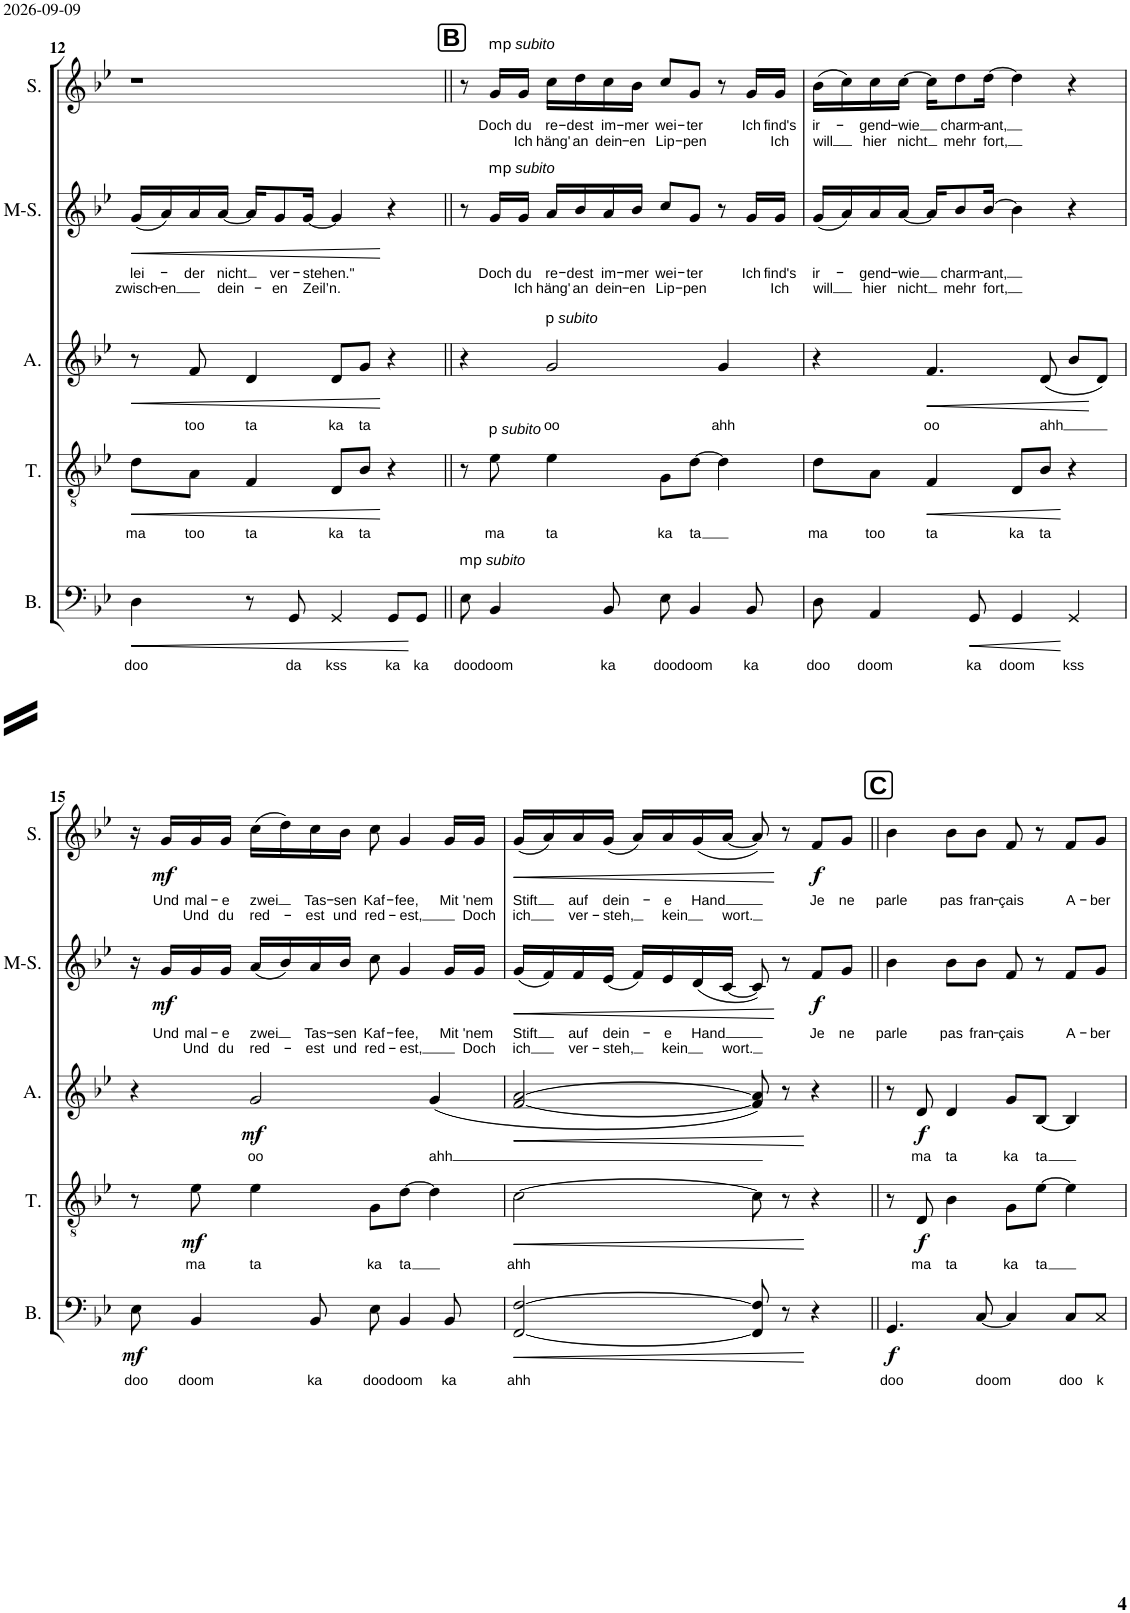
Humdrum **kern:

**kern	**text	**dynam	**kern	**text	**dynam	**kern	**text	**dynam	**kern	**text	**text	**dynam	**kern	**text	**text	**dynam
*part5	*part5	*part5	*part4	*part4	*part4	*part3	*part3	*part3	*part2	*part2	*part2	*part2	*part1	*part1	*part1	*part1
*staff5	*staff5	*staff5	*staff4	*staff4	*staff4	*staff3	*staff3	*staff3	*staff2	*staff2	*staff2	*staff2	*staff1	*staff1	*staff1	*staff1
*I"Bass	*	*	*I"Tenor	*	*	*I"Alto	*	*	*I"Mezzo-soprano	*	*	*	*I"Soprano	*	*	*
*I'B.	*	*	*I'T.	*	*	*I'A.	*	*	*I'M-S.	*	*	*	*I'S.	*	*	*
!!LO:PB:g=z
*clefF4	*	*	*clefGv2	*	*	*clefG2	*	*	*clefG2	*	*	*	*clefG2	*	*	*
*	*	*	*Trd7c12	*	*	*	*	*	*	*	*	*	*	*	*	*
*k[b-e-]	*	*	*k[b-e-]	*	*	*k[b-e-]	*	*	*k[b-e-]	*	*	*	*k[b-e-]	*	*	*
*g:	*	*	*g:	*	*	*g:	*	*	*g:	*	*	*	*g:	*	*	*
*M4/4	*	*	*M4/4	*	*	*M4/4	*	*	*M4/4	*	*	*	*M4/4	*	*	*
=12	=12	=12	=12	=12	=12	=12	=12	=12	=12	=12	=12	=12	=12	=12	=12	=12
!	!LO:LY:b	!LO:HP:b	!	!LO:LY:b	!LO:HP:b	!	!	!LO:HP:b	!	!LO:LY:b	!LO:LY:b	!LO:HP:b	!	!	!	!
4D\	doo	<	8d\L	ma	<	8r	.	<	(16g/LL	lei-	zwisch-	<	1r	.	.	.
!	!	!	!	!	!	!	!	!	!	!	!LO:LY:b	!	!	!	!	!
.	.	.	.	.	.	.	.	.	16a/)	.	-en	.	.	.	.	.
!	!	!	!	!LO:LY:b	!	!	!LO:LY:b	!	!	!LO:LY:b	!	!	!	!	!	!
.	.	.	8A\J	too	.	8f/	too	.	16a/	-der	.	.	.	.	.	.
!	!	!	!	!	!	!	!	!	!	!LO:LY:b	!LO:LY:b	!	!	!	!	!
.	.	.	.	.	.	.	.	.	[16a/JJ	nicht	dein-	.	.	.	.	.
!	!	!	!	!LO:LY:b	!	!	!LO:LY:b	!	!	!	!	!	!	!	!	!
8r	.	.	4F/	ta	.	4d/	ta	.	16a/KL]	.	.	.	.	.	.	.
!	!	!	!	!	!	!	!	!	!	!LO:LY:b	!LO:LY:b	!	!	!	!	!
.	.	.	.	.	.	.	.	.	8g/	ver-	-en	.	.	.	.	.
!	!LO:LY:b	!	!	!	!	!	!	!	!	!	!	!	!	!	!	!
8GG/	da	.	.	.	.	.	.	.	.	.	.	.	.	.	.	.
!	!	!	!	!	!	!	!	!	!	!LO:LY:b	!LO:LY:b	!	!	!	!	!
.	.	.	.	.	.	.	.	.	[16g/Jk	-stehen."	Zeil’n.	.	.	.	.	.
!	!LO:LY:b	!	!	!LO:LY:b	!	!	!LO:LY:b	!	!	!	!	!	!	!	!	!
4GG/	kss	.	8D/L	ka	.	8d/L	ka	.	4g/]	.	.	.	.	.	.	.
!	!	!	!	!LO:LY:b	!	!	!LO:LY:b	!	!	!	!	!	!	!	!	!
.	.	.	8B-/J	ta	.	8g/J	ta	.	.	.	.	.	.	.	.	.
!	!LO:LY:b	!	!	!	!	!	!	!	!	!	!	!	!	!	!	!
8GG/L	ka	.	4r	.	.	4r	.	.	4r	.	.	.	.	.	.	.
!	!LO:LY:b	!	!	!	!	!	!	!	!	!	!	!	!	!	!	!
8GG/J	ka	.	.	.	.	.	.	.	.	.	.	.	.	.	.	.
!!LO:REH:place=s1:a:B:cj:fs=15.4267:t=B
=13||	=13||	=13||	=13||	=13||	=13||	=13||	=13||	=13||	=13||	=13||	=13||	=13||	=13||	=13||	=13||	=13||
!LO:TX:a:t=mp	!	!	!	!	!	!	!	!	!	!	!	!	!	!	!	!
!LO:TX:a:i:t=subito	!	!	!	!	!	!	!	!	!	!	!	!	!	!	!	!
!	!LO:LY:b	!	!	!	!	!	!	!	!	!	!	!	!	!	!	!
8E-\	doo	.	8r	.	.	4r	.	.	8r	.	.	.	8r	.	.	.
!	!	!	!	!	!	!	!	!	!	!	!	!	!LO:TX:a:t=mp	!	!	!
!	!	!	!	!	!	!	!	!	!	!	!	!	!LO:TX:a:i:t=subito	!	!	!
!	!	!	!	!	!	!	!	!	!LO:TX:a:t=mp	!	!	!	!	!	!	!
!	!	!	!	!	!	!	!	!	!LO:TX:a:i:t=subito	!	!	!	!	!	!	!
!	!	!	!LO:TX:a:t=p	!	!	!	!	!	!	!	!	!	!	!	!	!
!	!	!	!LO:TX:a:i:t=subito	!	!	!	!	!	!	!	!	!	!	!	!	!
!	!LO:LY:b	!	!	!LO:LY:b	!	!	!	!	!	!LO:LY:b	!	!	!	!LO:LY:b	!	!
4BB-/	doom	.	8e-\	ma	.	.	.	.	16g/LL	Doch	.	.	16g/LL	Doch	.	.
!	!	!	!	!	!	!	!	!	!	!LO:LY:b	!LO:LY:b	!	!	!LO:LY:b	!LO:LY:b	!
.	.	.	.	.	.	.	.	.	16g/JJ	du	Ich	.	16g/JJ	du	Ich	.
!	!	!	!	!	!	!LO:TX:a:t=p	!	!	!	!	!	!	!	!	!	!
!	!	!	!	!	!	!LO:TX:a:i:t=subito	!	!	!	!	!	!	!	!	!	!
!	!	!	!	!LO:LY:b	!	!	!LO:LY:b	!	!	!LO:LY:b	!LO:LY:b	!	!	!LO:LY:b	!LO:LY:b	!
.	.	.	4e-\	ta	.	2g/	oo	.	16a/LL	re-	häng'	.	16cc\LL	re-	häng'	.
!	!	!	!	!	!	!	!	!	!	!LO:LY:b	!LO:LY:b	!	!	!LO:LY:b	!LO:LY:b	!
.	.	.	.	.	.	.	.	.	16b-/	-dest	an	.	16dd\	-dest	an	.
!	!LO:LY:b	!	!	!	!	!	!	!	!	!LO:LY:b	!LO:LY:b	!	!	!LO:LY:b	!LO:LY:b	!
8BB-/	ka	.	.	.	.	.	.	.	16a/	im-	dein-	.	16cc\	im-	dein-	.
!	!	!	!	!	!	!	!	!	!	!LO:LY:b	!LO:LY:b	!	!	!LO:LY:b	!LO:LY:b	!
.	.	.	.	.	.	.	.	.	16b-/JJ	-mer	-en	.	16b-\JJ	-mer	-en	.
!	!LO:LY:b	!	!	!LO:LY:b	!	!	!	!	!	!LO:LY:b	!LO:LY:b	!	!	!LO:LY:b	!LO:LY:b	!
8E-\	doo	.	8G\L	ka	.	.	.	.	8cc/L	wei-	Lip-	.	8cc/L	wei-	Lip-	.
!	!LO:LY:b	!	!	!LO:LY:b	!	!	!	!	!	!LO:LY:b	!LO:LY:b	!	!	!LO:LY:b	!LO:LY:b	!
4BB-/	doom	.	[8d\J	ta	.	.	.	.	8g/J	-ter	-pen	.	8g/J	-ter	-pen	.
!	!	!	!	!	!	!	!LO:LY:b	!	!	!	!	!	!	!	!	!
.	.	.	4d\]	.	.	4g/	ahh	.	8r	.	.	.	8r	.	.	.
!	!LO:LY:b	!	!	!	!	!	!	!	!	!LO:LY:b	!	!	!	!LO:LY:b	!	!
8BB-/	ka	.	.	.	.	.	.	.	16g/LL	Ich	.	.	16g/LL	Ich	.	.
!	!	!	!	!	!	!	!	!	!	!LO:LY:b	!LO:LY:b	!	!	!LO:LY:b	!LO:LY:b	!
.	.	.	.	.	.	.	.	.	16g/JJ	find's	Ich	.	16g/JJ	find's	Ich	.
=14	=14	=14	=14	=14	=14	=14	=14	=14	=14	=14	=14	=14	=14	=14	=14	=14
!	!LO:LY:b	!	!	!LO:LY:b	!	!	!	!	!	!LO:LY:b	!LO:LY:b	!	!	!LO:LY:b	!LO:LY:b	!
8D\	doo	.	8d\L	ma	.	4r	.	.	(16g/LL	ir-	will	.	(16b-\LL	ir-	will	.
.	.	.	.	.	.	.	.	.	16a/)	.	.	.	16cc\)	.	.	.
!	!LO:LY:b	!	!	!LO:LY:b	!	!	!	!	!	!LO:LY:b	!LO:LY:b	!	!	!LO:LY:b	!LO:LY:b	!
4AA/	doom	.	8A\J	too	.	.	.	.	16a/	-gend-	hier	.	16cc\	-gend-	hier	.
!	!	!	!	!	!	!	!	!	!	!LO:LY:b	!LO:LY:b	!	!	!LO:LY:b	!LO:LY:b	!
.	.	.	.	.	.	.	.	.	[16a/JJ	-wie	nicht	.	[16cc\JJ	-wie	nicht	.
!	!	!	!	!LO:LY:b	!LO:HP:b	!	!LO:LY:b	!LO:HP:b	!	!	!	!	!	!	!	!
.	.	.	4F/	ta	<	4.f/	oo	<	16a/KL]	.	.	.	16cc\KL]	.	.	.
!	!	!	!	!	!	!	!	!	!	!LO:LY:b	!LO:LY:b	!	!	!LO:LY:b	!LO:LY:b	!
.	.	.	.	.	.	.	.	.	8b-/	charm-	mehr	.	8dd\	charm-	mehr	.
!	!LO:LY:b	!LO:HP:b	!	!	!	!	!	!	!	!	!	!	!	!	!	!
8GG/	ka	<	.	.	.	.	.	.	.	.	.	.	.	.	.	.
!	!	!	!	!	!	!	!	!	!	!LO:LY:b	!LO:LY:b	!	!	!LO:LY:b	!LO:LY:b	!
.	.	.	.	.	.	.	.	.	[16b-/Jk	-ant,	fort,	.	[16dd\Jk	-ant,	fort,	.
!	!LO:LY:b	!	!	!LO:LY:b	!	!	!	!	!	!	!	!	!	!	!	!
4GG/	doom	.	8D/L	ka	.	.	.	.	4b-\]	.	.	.	4dd\]	.	.	.
!	!	!	!	!LO:LY:b	!	!	!LO:LY:b	!	!	!	!	!	!	!	!	!
.	.	.	8B-/J	ta	.	(8d/	ahh	.	.	.	.	.	.	.	.	.
!	!LO:LY:b	!	!	!	!	!	!	!	!	!	!	!	!	!	!	!
4GG/	kss	[	4r	.	[	8b-/L	.	.	4r	.	.	.	4r	.	.	.
.	.	.	.	.	.	8d/J)	.	[	.	.	.	.	.	.	.	.
!!LO:LB:g=z
=15	=15	=15	=15	=15	=15	=15	=15	=15	=15	=15	=15	=15	=15	=15	=15	=15
!	!LO:LY:b	!LO:DY:b	!	!	!	!	!	!	!	!	!	!	!	!	!	!
8E-\	doo	mf	8r	.	.	4r	.	.	16r	.	.	.	16r	.	.	.
!	!	!	!	!	!	!	!	!	!	!LO:LY:b	!	!LO:DY:b	!	!LO:LY:b	!	!LO:DY:b
.	.	.	.	.	.	.	.	.	16g/LL	Und	.	mf	16g/LL	Und	.	mf
!	!LO:LY:b	!	!	!LO:LY:b	!LO:DY:b	!	!	!	!	!LO:LY:b	!LO:LY:b	!	!	!LO:LY:b	!LO:LY:b	!
4BB-/	doom	.	8e-\	ma	mf	.	.	.	16g/	mal-	Und	.	16g/	mal-	Und	.
!	!	!	!	!	!	!	!	!	!	!LO:LY:b	!LO:LY:b	!	!	!LO:LY:b	!LO:LY:b	!
.	.	.	.	.	.	.	.	.	16g/JJ	-e	du	.	16g/JJ	-e	du	.
!	!	!	!	!LO:LY:b	!	!	!LO:LY:b	!LO:DY:b	!	!LO:LY:b	!LO:LY:b	!	!	!LO:LY:b	!LO:LY:b	!
.	.	.	4e-\	ta	.	2g/	oo	mf	(16a/LL	zwei	red-	.	(16cc\LL	zwei	red-	.
.	.	.	.	.	.	.	.	.	16b-/)	.	.	.	16dd\)	.	.	.
!	!LO:LY:b	!	!	!	!	!	!	!	!	!LO:LY:b	!LO:LY:b	!	!	!LO:LY:b	!LO:LY:b	!
8BB-/	ka	.	.	.	.	.	.	.	16a/	Tas-	-est	.	16cc\	Tas-	-est	.
!	!	!	!	!	!	!	!	!	!	!LO:LY:b	!LO:LY:b	!	!	!LO:LY:b	!LO:LY:b	!
.	.	.	.	.	.	.	.	.	16b-/JJ	-sen	und	.	16b-\JJ	-sen	und	.
!	!LO:LY:b	!	!	!LO:LY:b	!	!	!	!	!	!LO:LY:b	!LO:LY:b	!	!	!LO:LY:b	!LO:LY:b	!
8E-\	doo	.	8G\L	ka	.	.	.	.	8cc\	Kaf-	red-	.	8cc\	Kaf-	red-	.
!	!LO:LY:b	!	!	!LO:LY:b	!	!	!	!	!	!LO:LY:b	!LO:LY:b	!	!	!LO:LY:b	!LO:LY:b	!
4BB-/	doom	.	[8d\J	ta	.	.	.	.	4g/	-fee,	-est,	.	4g/	-fee,	-est,	.
!	!	!	!	!	!	!	!LO:LY:b	!	!	!	!	!	!	!	!	!
.	.	.	4d\]	.	.	(4g/	ahh	.	.	.	.	.	.	.	.	.
!	!LO:LY:b	!	!	!	!	!	!	!	!	!LO:LY:b	!	!	!	!LO:LY:b	!	!
8BB-/	ka	.	.	.	.	.	.	.	16g/LL	Mit	.	.	16g/LL	Mit	.	.
!	!	!	!	!	!	!	!	!	!	!LO:LY:b	!LO:LY:b	!	!	!LO:LY:b	!LO:LY:b	!
.	.	.	.	.	.	.	.	.	16g/JJ	'nem	Doch	.	16g/JJ	'nem	Doch	.
=16	=16	=16	=16	=16	=16	=16	=16	=16	=16	=16	=16	=16	=16	=16	=16	=16
!	!LO:LY:b	!	!	!LO:LY:b	!	!	!	!	!	!LO:LY:b	!LO:LY:b	!	!	!LO:LY:b	!LO:LY:b	!LO:HP:b
[2FF/ [2F/	ahh	.	[2c\	ahh	.	[2f/ [2a/	.	.	(16g/LL	Stift	ich	.	(16g/LL	Stift	ich	<
.	.	.	.	.	.	.	.	.	16f/)	.	.	.	16a/)	.	.	.
!	!	!	!	!	!	!	!	!	!	!LO:LY:b	!LO:LY:b	!	!	!LO:LY:b	!LO:LY:b	!
.	.	.	.	.	.	.	.	.	16f/	auf	ver-	.	16a/	auf	ver-	.
!	!	!	!	!	!	!	!	!	!	!LO:LY:b	!LO:LY:b	!	!	!LO:LY:b	!LO:LY:b	!
.	.	.	.	.	.	.	.	.	(16e-/JJ	dein-	-steh,	.	(16g/JJ	dein-	-steh,	.
.	.	.	.	.	.	.	.	.	16f/LL)	.	.	.	16a/LL)	.	.	.
!	!	!	!	!	!	!	!	!	!	!LO:LY:b	!LO:LY:b	!	!	!LO:LY:b	!LO:LY:b	!
.	.	.	.	.	.	.	.	.	16e-/	-e	kein	.	16a/	-e	kein	.
!	!	!	!	!	!	!	!	!	!	!LO:LY:b	!	!	!	!LO:LY:b	!	!
.	.	.	.	.	.	.	.	.	(16d/	Hand	.	.	(16g/	Hand	.	.
!	!	!	!	!	!	!	!	!	!	!	!LO:LY:b	!	!	!	!LO:LY:b	!
.	.	.	.	.	.	.	.	.	[16c/JJ	.	wort.	.	[16a/JJ	.	wort.	.
8FF/] 8F/]	.	.	8c\]	.	.	8f/] 8a/])	.	.	8c/])	.	.	.	8a/])	.	.	.
8r	.	.	8r	.	.	8r	.	.	8r	.	.	[	8r	.	.	[
!	!	!	!	!	!	!	!	!	!	!LO:LY:b	!	!LO:DY:b	!	!LO:LY:b	!	!LO:DY:b
4r	.	[	4r	.	[	4r	.	[	8f/L	Je	.	f	8f/L	Je	.	f
!	!	!	!	!	!	!	!	!	!	!LO:LY:b	!	!	!	!LO:LY:b	!	!
.	.	.	.	.	.	.	.	.	8g/J	ne	.	.	8g/J	ne	.	.
!!LO:REH:place=s1:a:B:cj:fs=15.4267:t=C
=17||	=17||	=17||	=17||	=17||	=17||	=17||	=17||	=17||	=17||	=17||	=17||	=17||	=17||	=17||	=17||	=17||
!	!LO:LY:b	!LO:DY:b	!	!	!	!	!	!	!	!LO:LY:b	!	!	!	!LO:LY:b	!	!
4.GG/	doo	f	8r	.	.	8r	.	.	4b-\	parle	.	.	4b-\	parle	.	.
!	!	!	!	!LO:LY:b	!LO:DY:b	!	!LO:LY:b	!LO:DY:b	!	!	!	!	!	!	!	!
.	.	.	8D/	ma	f	8d/	ma	f	.	.	.	.	.	.	.	.
!	!	!	!	!LO:LY:b	!	!	!LO:LY:b	!	!	!LO:LY:b	!	!	!	!LO:LY:b	!	!
.	.	.	4B-\	ta	.	4d/	ta	.	8b-\L	pas	.	.	8b-\L	pas	.	.
!	!LO:LY:b	!	!	!	!	!	!	!	!	!LO:LY:b	!	!	!	!LO:LY:b	!	!
[8C/	doom	.	.	.	.	.	.	.	8b-\J	fran-	.	.	8b-\J	fran-	.	.
!	!	!	!	!LO:LY:b	!	!	!LO:LY:b	!	!	!LO:LY:b	!	!	!	!LO:LY:b	!	!
4C/]	.	.	8G\L	ka	.	8g/L	ka	.	8f/	-çais	.	.	8f/	-çais	.	.
!	!	!	!	!LO:LY:b	!	!	!LO:LY:b	!	!	!	!	!	!	!	!	!
.	.	.	[8e-\J	ta	.	[8B-/J	ta	.	8r	.	.	.	8r	.	.	.
!	!LO:LY:b	!	!	!	!	!	!	!	!	!LO:LY:b	!	!	!	!LO:LY:b	!	!
8C/L	doo	.	4e-\]	.	.	4B-/]	.	.	8f/L	A-	.	.	8f/L	A-	.	.
!	!LO:LY:b	!	!	!	!	!	!	!	!	!LO:LY:b	!	!	!	!LO:LY:b	!	!
8C/J	k	.	.	.	.	.	.	.	8g/J	-ber	.	.	8g/J	-ber	.	.
=	=	=	=	=	=	=	=	=	=	=	=	=	=	=	=	=
*-	*-	*-	*-	*-	*-	*-	*-	*-	*-	*-	*-	*-	*-	*-	*-	*-
